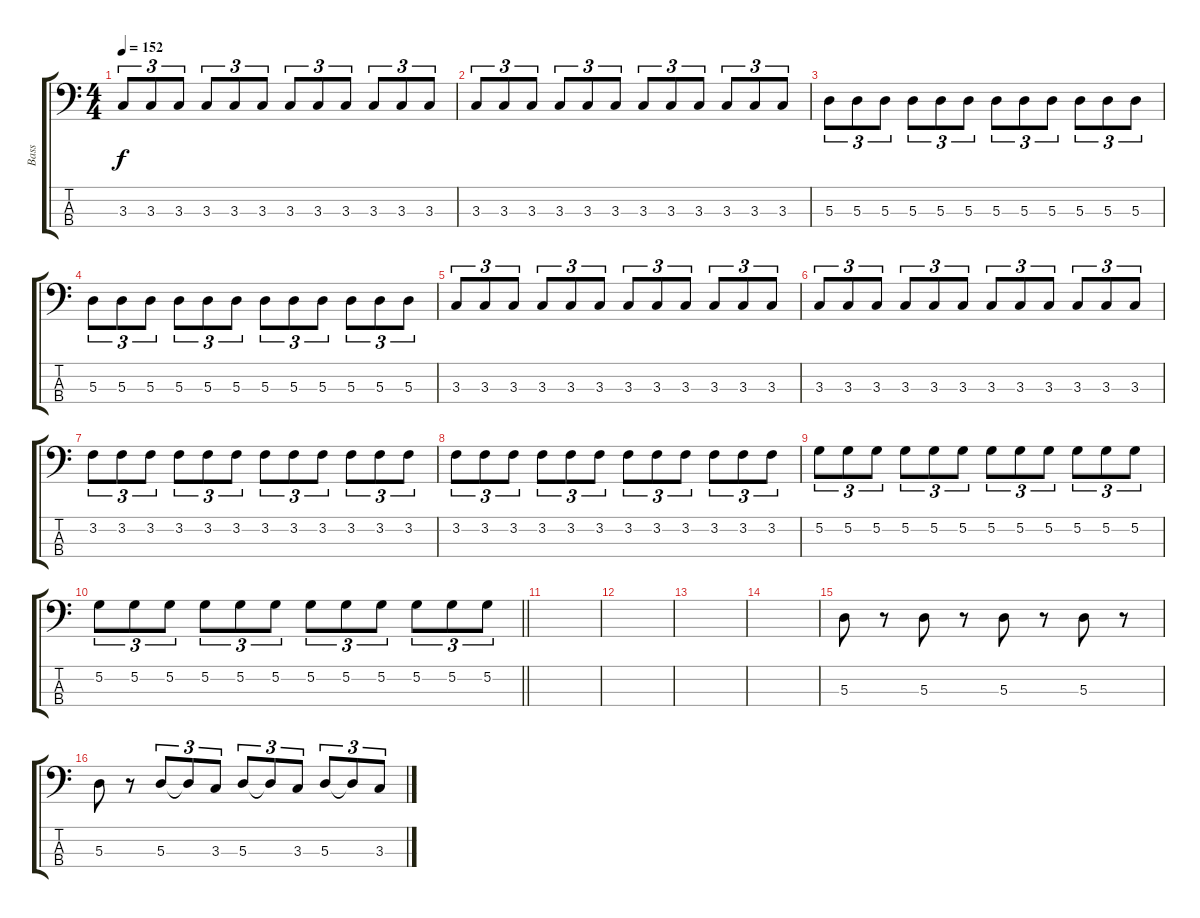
\track ("Bass" "Bass") {instrument electricbassfinger}
\staff {score tabs}
\tuning (G2 D2 A1 E1) {hide}
\ts (4 4)
\tempo 152
\clef f4
\ks c
3.3.8{tu (3 2) dy f} 3.3.8{tu (3 2)} 3.3.8{tu (3 2)} 3.3.8{tu (3 2)} 3.3.8{tu (3 2)} 3.3.8{tu (3 2)} 3.3.8{tu (3 2)} 3.3.8{tu (3 2)} 3.3.8{tu (3 2)} 3.3.8{tu (3 2)} 3.3.8{tu (3 2)} 3.3.8{tu (3 2)} |
3.3.8{tu (3 2)} 3.3.8{tu (3 2)} 3.3.8{tu (3 2)} 3.3.8{tu (3 2)} 3.3.8{tu (3 2)} 3.3.8{tu (3 2)} 3.3.8{tu (3 2)} 3.3.8{tu (3 2)} 3.3.8{tu (3 2)} 3.3.8{tu (3 2)} 3.3.8{tu (3 2)} 3.3.8{tu (3 2)} |
5.3.8{tu (3 2)} 5.3.8{tu (3 2)} 5.3.8{tu (3 2)} 5.3.8{tu (3 2)} 5.3.8{tu (3 2)} 5.3.8{tu (3 2)} 5.3.8{tu (3 2)} 5.3.8{tu (3 2)} 5.3.8{tu (3 2)} 5.3.8{tu (3 2)} 5.3.8{tu (3 2)} 5.3.8{tu (3 2)} |
5.3.8{tu (3 2)} 5.3.8{tu (3 2)} 5.3.8{tu (3 2)} 5.3.8{tu (3 2)} 5.3.8{tu (3 2)} 5.3.8{tu (3 2)} 5.3.8{tu (3 2)} 5.3.8{tu (3 2)} 5.3.8{tu (3 2)} 5.3.8{tu (3 2)} 5.3.8{tu (3 2)} 5.3.8{tu (3 2)} |
3.3.8{tu (3 2)} 3.3.8{tu (3 2)} 3.3.8{tu (3 2)} 3.3.8{tu (3 2)} 3.3.8{tu (3 2)} 3.3.8{tu (3 2)} 3.3.8{tu (3 2)} 3.3.8{tu (3 2)} 3.3.8{tu (3 2)} 3.3.8{tu (3 2)} 3.3.8{tu (3 2)} 3.3.8{tu (3 2)} |
3.3.8{tu (3 2)} 3.3.8{tu (3 2)} 3.3.8{tu (3 2)} 3.3.8{tu (3 2)} 3.3.8{tu (3 2)} 3.3.8{tu (3 2)} 3.3.8{tu (3 2)} 3.3.8{tu (3 2)} 3.3.8{tu (3 2)} 3.3.8{tu (3 2)} 3.3.8{tu (3 2)} 3.3.8{tu (3 2)} |
3.2.8{tu (3 2)} 3.2.8{tu (3 2)} 3.2.8{tu (3 2)} 3.2.8{tu (3 2)} 3.2.8{tu (3 2)} 3.2.8{tu (3 2)} 3.2.8{tu (3 2)} 3.2.8{tu (3 2)} 3.2.8{tu (3 2)} 3.2.8{tu (3 2)} 3.2.8{tu (3 2)} 3.2.8{tu (3 2)} |
3.2.8{tu (3 2)} 3.2.8{tu (3 2)} 3.2.8{tu (3 2)} 3.2.8{tu (3 2)} 3.2.8{tu (3 2)} 3.2.8{tu (3 2)} 3.2.8{tu (3 2)} 3.2.8{tu (3 2)} 3.2.8{tu (3 2)} 3.2.8{tu (3 2)} 3.2.8{tu (3 2)} 3.2.8{tu (3 2)} |
5.2.8{tu (3 2)} 5.2.8{tu (3 2)} 5.2.8{tu (3 2)} 5.2.8{tu (3 2)} 5.2.8{tu (3 2)} 5.2.8{tu (3 2)} 5.2.8{tu (3 2)} 5.2.8{tu (3 2)} 5.2.8{tu (3 2)} 5.2.8{tu (3 2)} 5.2.8{tu (3 2)} 5.2.8{tu (3 2)} |
\barLineRight lightlight
5.2.8{tu (3 2)} 5.2.8{tu (3 2)} 5.2.8{tu (3 2)} 5.2.8{tu (3 2)} 5.2.8{tu (3 2)} 5.2.8{tu (3 2)} 5.2.8{tu (3 2)} 5.2.8{tu (3 2)} 5.2.8{tu (3 2)} 5.2.8{tu (3 2)} 5.2.8{tu (3 2)} 5.2.8{tu (3 2)} |
|
|
|
|
5.3.8 r.8 5.3.8 r.8 5.3.8 r.8 5.3.8 r.8 |
5.3.8 r.8 5.3.8{tu (3 2)} 5.3{t}.8{tu (3 2)} 3.3.8{tu (3 2)} 5.3.8{tu (3 2)} 5.3{t}.8{tu (3 2)} 3.3.8{tu (3 2)} 5.3.8{tu (3 2)} 5.3{t}.8{tu (3 2)} 3.3.8{tu (3 2)}
